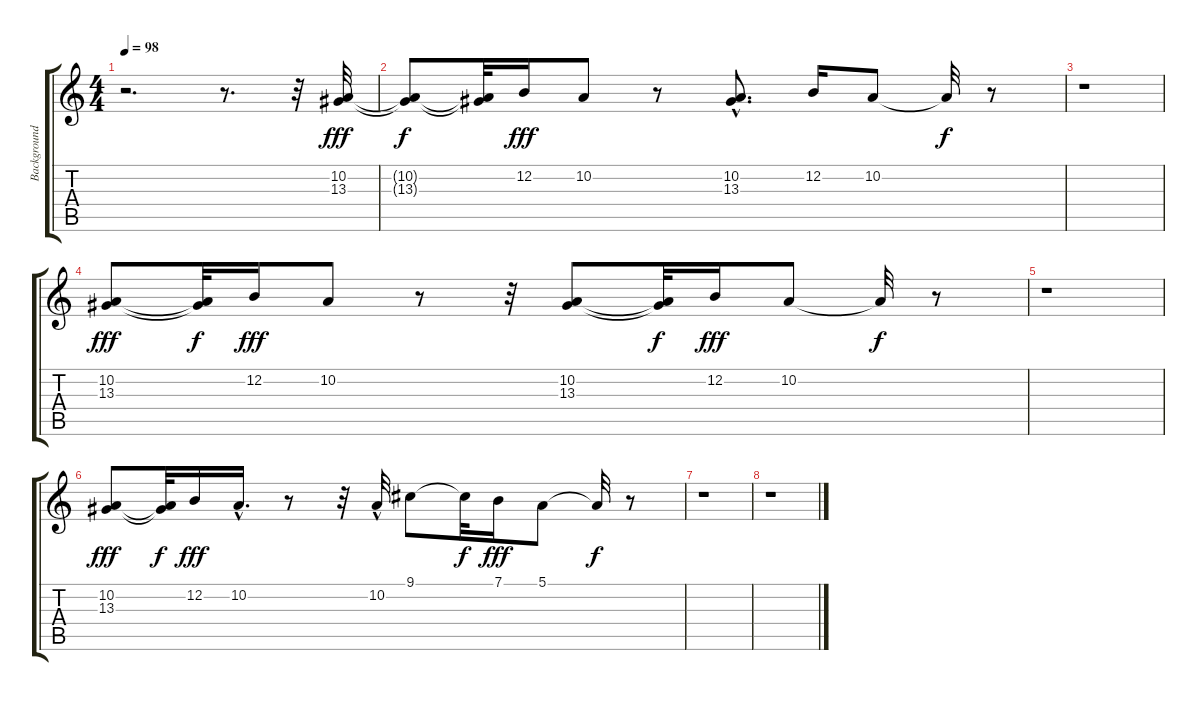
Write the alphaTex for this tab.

\track ("Background Vocals" "Background") {instrument synthvoice}
\staff {score tabs}
\tuning (E4 B3 G3 D3 A2 E2) {hide}
\ts (4 4)
\tempo 98
\clef g2
\ks c
r.2{d dy f} r.8{d} r.32 (10.2 13.3).32{dy fff} |
(10.2{t} 13.3{t}).8{dy f} (10.2{t} 13.3{t}).32 12.2.16{dy fff} 10.2.8 r.8 (10.2{hac} 13.3{hac}).8{d} 12.2.16 10.2.8 10.2{t}.32{dy f} r.8 |
r.1 |
(10.2 13.3).8{dy fff} (10.2{t} 13.3{t}).32{dy f} 12.2.16{dy fff} 10.2.8 r.8 r.32 (10.2 13.3).8 (10.2{t} 13.3{t}).32{dy f} 12.2.16{dy fff} 10.2.8 10.2{t}.32{dy f} r.8 |
r.1 |
(10.2 13.3).8{dy fff} (10.2{t} 13.3{t}).32{dy f} 12.2.16{dy fff} 10.2{hac}.16{d} r.8 r.32 10.2{hac}.32 9.1.8 9.1{t}.32{dy f} 7.1.16{dy fff} 5.1.8 5.1{t}.32{dy f} r.8 |
r.1 |
r.1
